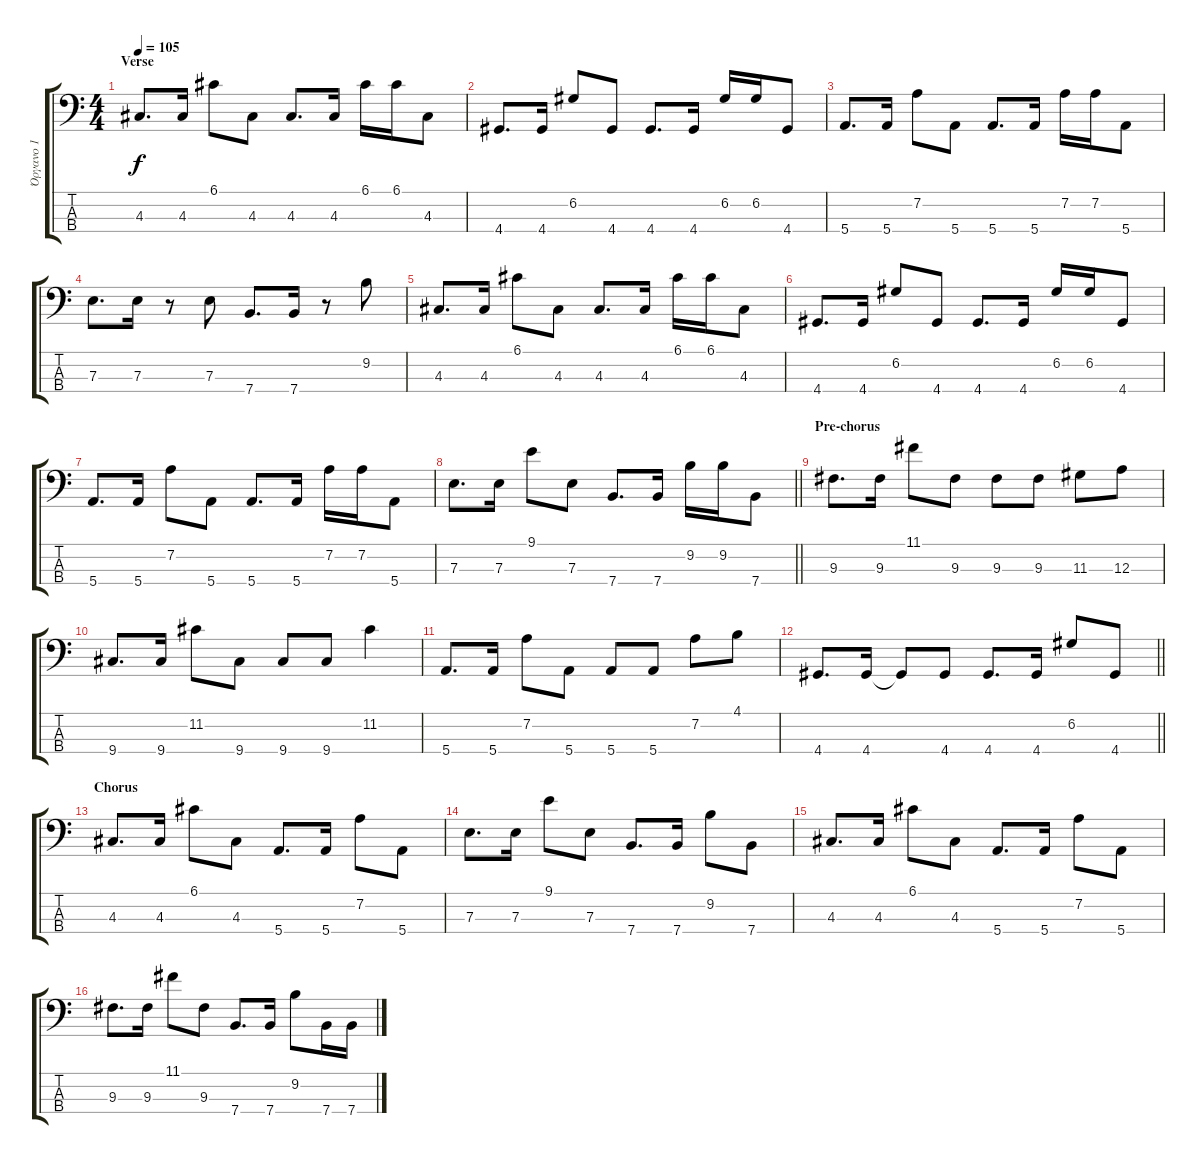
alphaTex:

\track ("Όργανο 1" "Όργανο 1") {instrument electricbassfinger}
\staff {score tabs}
\tuning (G2 D2 A1 E1) {hide}
\ts (4 4)
\section ("" "Verse")
\tempo 105
\clef f4
\ks c
4.3.8{d dy f} 4.3.16 6.1.8 4.3.8 4.3.8{d} 4.3.16 6.1.16 6.1.16 4.3.8 |
4.4.8{d} 4.4.16 6.2.8 4.4.8 4.4.8{d} 4.4.16 6.2.16 6.2.16 4.4.8 |
5.4.8{d} 5.4.16 7.2.8 5.4.8 5.4.8{d} 5.4.16 7.2.16 7.2.16 5.4.8 |
7.3.8{d} 7.3.16 r.8 7.3.8 7.4.8{d} 7.4.16 r.8 9.2.8 |
4.3.8{d} 4.3.16 6.1.8 4.3.8 4.3.8{d} 4.3.16 6.1.16 6.1.16 4.3.8 |
4.4.8{d} 4.4.16 6.2.8 4.4.8 4.4.8{d} 4.4.16 6.2.16 6.2.16 4.4.8 |
5.4.8{d} 5.4.16 7.2.8 5.4.8 5.4.8{d} 5.4.16 7.2.16 7.2.16 5.4.8 |
\barLineRight lightlight
7.3.8{d} 7.3.16 9.1.8 7.3.8 7.4.8{d} 7.4.16 9.2.16 9.2.16 7.4.8 |
\section ("" "Pre-chorus")
9.3.8{d} 9.3.16 11.1.8 9.3.8 9.3.8 9.3.8 11.3.8 12.3.8 |
9.4.8{d} 9.4.16 11.2.8 9.4.8 9.4.8 9.4.8 11.2.4 |
5.4.8{d} 5.4.16 7.2.8 5.4.8 5.4.8 5.4.8 7.2.8 4.1.8 |
\barLineRight lightlight
4.4.8{d} 4.4.16 4.4{t}.8 4.4.8 4.4.8{d} 4.4.16 6.2.8 4.4.8 |
\section ("" "Chorus")
4.3.8{d} 4.3.16 6.1.8 4.3.8 5.4.8{d} 5.4.16 7.2.8 5.4.8 |
7.3.8{d} 7.3.16 9.1.8 7.3.8 7.4.8{d} 7.4.16 9.2.8 7.4.8 |
4.3.8{d} 4.3.16 6.1.8 4.3.8 5.4.8{d} 5.4.16 7.2.8 5.4.8 |
9.3.8{d} 9.3.16 11.1.8 9.3.8 7.4.8{d} 7.4.16 9.2.8 7.4.16 7.4.16
